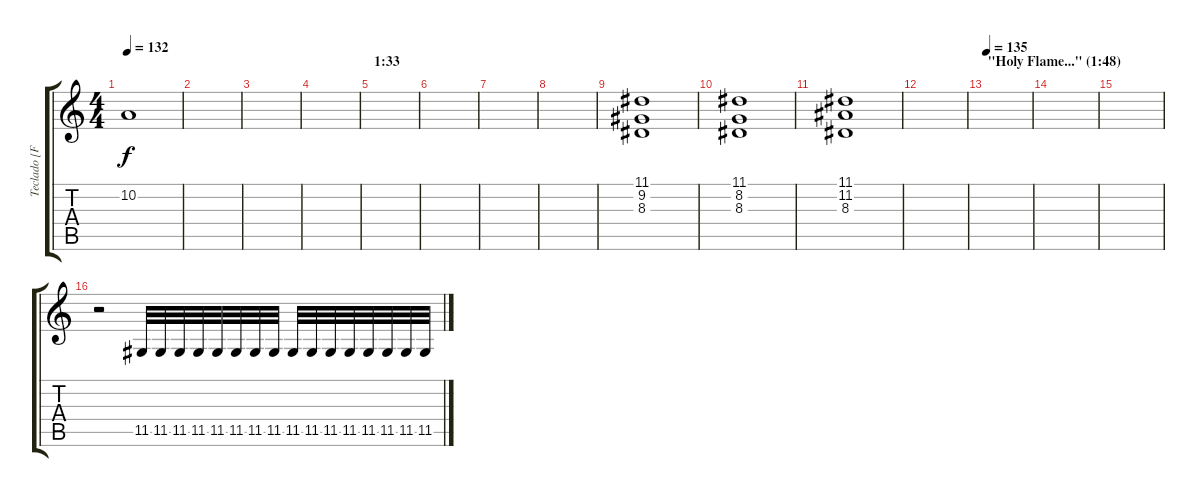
\track ("Teclado [Fábio Ribeiro]" "Teclado [F") {instrument choiraahs}
\staff {score tabs}
\tuning (E4 B3 G3 D3 A2 E2) {hide}
\ts (4 4)
\tempo 132
\clef g2
\ks c
10.2.1{dy f} |
|
|
|
\section ("" "1:33")
|
|
|
|
(11.1 9.2 8.3).1{volume 7} |
(11.1 8.2 8.3).1 |
(11.1 11.2 8.3).1 |
|
\section ("" "\"Holy Flame...\" (1:48)")
\tempo 135
|
|
|
r.2{volume 10 balance 0} 11.5.32 11.5.32 11.5.32 11.5.32 11.5.32 11.5.32 11.5.32 11.5.32 11.5.32 11.5.32 11.5.32 11.5.32 11.5.32 11.5.32 11.5.32 11.5.32
